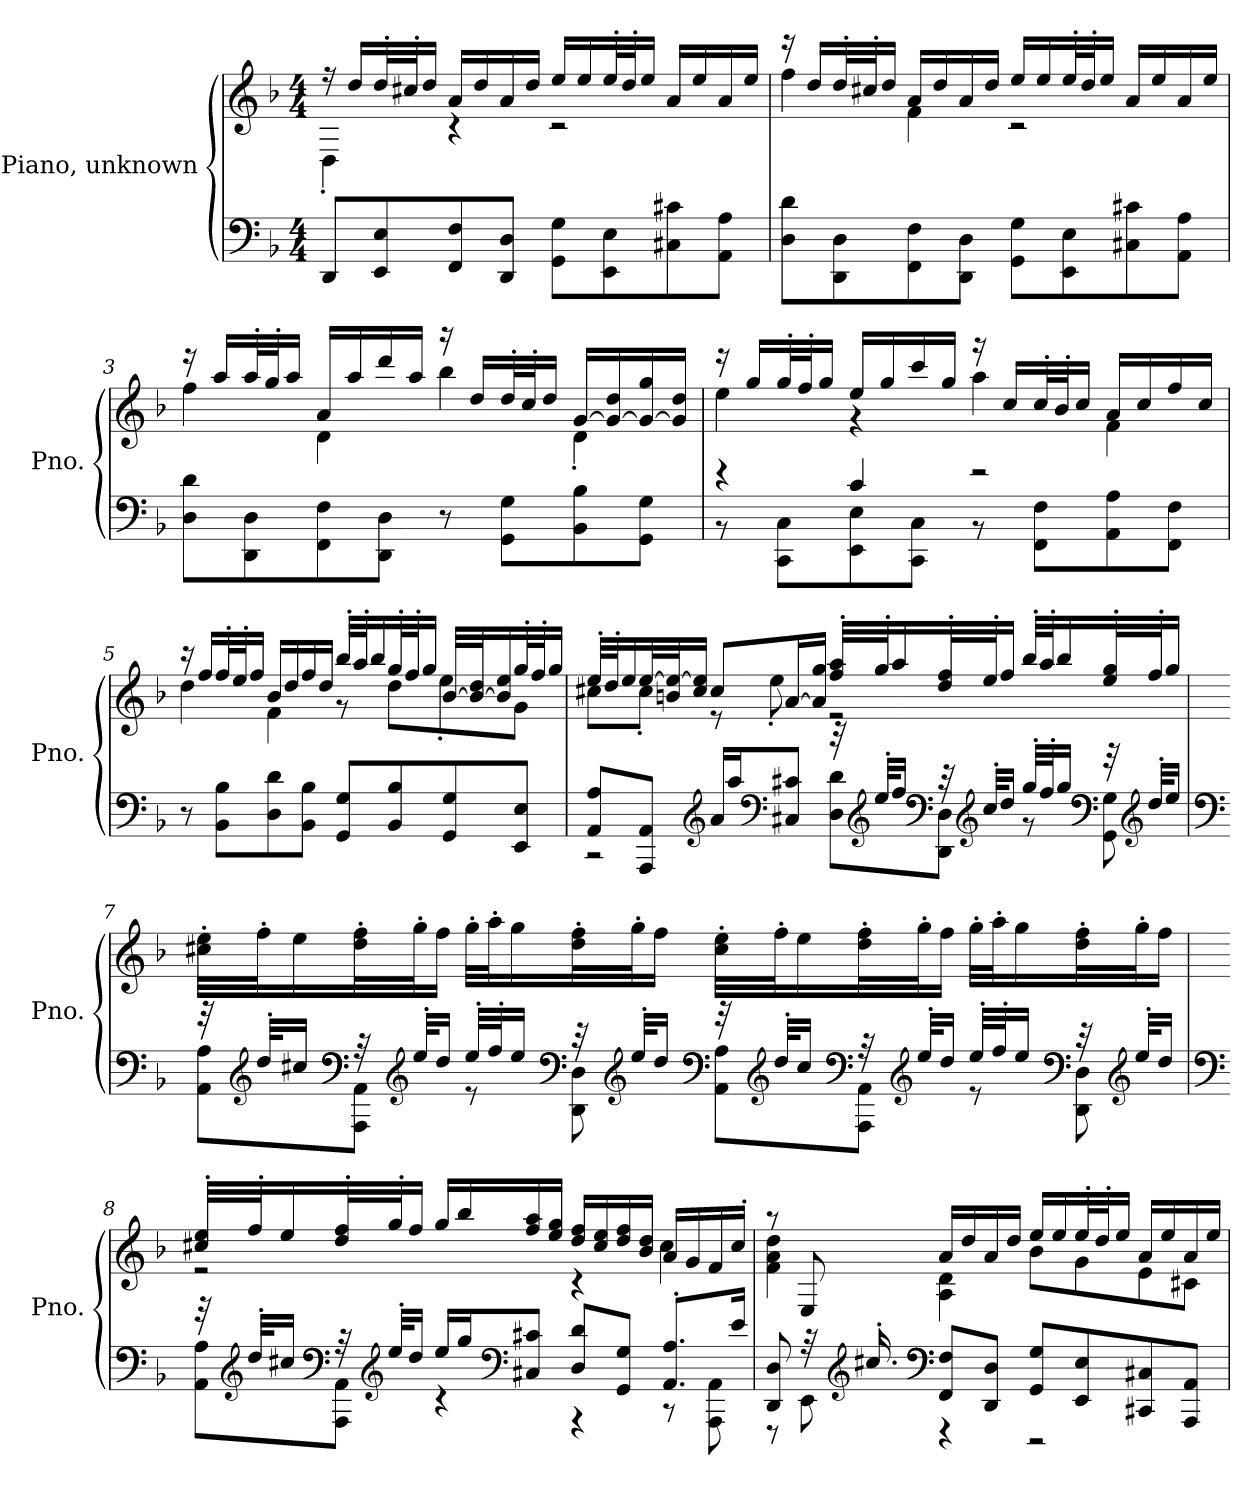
**kern	**kern
*part1	*part1
*staff2	*staff1
*I"Piano, unknown	*
*I'Pno.	*
*clefF4	*clefG2
*k[b-]	*k[b-]
*M4/4	*M4/4
*MM120	*MM120
=1	=1
*	*^
8DD/L	16r	4D'\
.	16dd/LL	.
8EE/ 8E/	32dd'/L	.
.	32cc#X'/J	.
.	16dd/JJ	.
8FF/ 8F/	16a/LL	4r
.	16dd/	.
8DD/ 8D/J	16a/	.
.	16dd/JJ	.
8GG\ 8G\L	16ee/LL	2r
.	16ee/	.
8EE\ 8E\	32ee'/L	.
.	32dd'/J	.
.	16ee/JJ	.
8C#X\ 8c#X\	16a/LL	.
.	16ee/	.
8AA\ 8A\J	16a/	.
.	16ee/JJ	.
=2	=2	=2
8D\ 8d\L	16r	4ff\
.	16dd/LL	.
8DD\ 8D\	32dd'/L	.
.	32cc#X'/J	.
.	16dd/JJ	.
8FF\ 8F\	16a/LL	4f\
.	16dd/	.
8DD\ 8D\J	16a/	.
.	16dd/JJ	.
8GG\ 8G\L	16ee/LL	2r
.	16ee/	.
8EE\ 8E\	32ee'/L	.
.	32dd'/J	.
.	16ee/JJ	.
8C#X\ 8c#X\	16a/LL	.
.	16ee/	.
8AA\ 8A\J	16a/	.
.	16ee/JJ	.
!!LO:LB:g=z	!!
=3	=3	=3
8D\ 8d\L	16r	4ff\
.	16aa/LL	.
8DD\ 8D\	32aa'/L	.
.	32gg'/J	.
.	16aa/JJ	.
8FF\ 8F\	16a/LL	4d\
.	16aa/	.
8DD\ 8D\J	16ddd/	.
.	16aa/JJ	.
8r	16r	4bb-\
.	16dd/LL	.
8GG\ 8G\L	32dd'/L	.
.	32cc'/J	.
.	16dd/JJ	.
8BB-\ 8B-\	[16g/LL	4d'\
.	16g/_ 16dd/	.
8GG\ 8G\J	16g/_ 16gg/	.
.	16g/] 16dd/JJ	.
=4	=4	=4
*^	*	*
4r	8r	16r	4ee\
.	.	16gg/LL	.
.	8CC\ 8C\L	32gg'/L	.
.	.	32ff'/J	.
.	.	16gg/JJ	.
4c/	8EE\ 8E\	16ee/LL	4r
.	.	16gg/	.
.	8CC\ 8C\J	16ccc/	.
.	.	16gg/JJ	.
2r	8r	16r	4aa\
.	.	16cc/LL	.
.	8FF\ 8F\L	32cc'/L	.
.	.	32b-'/J	.
.	.	16cc/JJ	.
.	8AA\ 8A\	16a/LL	4f\
.	.	16cc/	.
.	8FF\ 8F\J	16ff/	.
.	.	16cc/JJ	.
*v	*v	*	*
!!LO:LB:g=z	!!
=5	=5	=5
8r	16r	4dd\
.	16ff/LL	.
8BB-\ 8B-\L	32ff'/L	.
.	32ee'/J	.
.	16ff/JJ	.
8D\ 8d\	16b-/LL	4f\
.	16dd/	.
8BB-\ 8B-\J	16ff/	.
.	16dd/JJ	.
8GG/ 8G/L	32bb-'/LLL	8r
.	32aa'/J	.
.	16bb-/	.
8BB-/ 8B-/	32gg'/L	8dd\L
.	32ff'/J	.
.	16gg/JJ	.
8GG/ 8G/	[32b-/LLL	8ee'\
.	32b-/_ 32dd/J	.
.	16b-/] 16ee/	.
8EE/ 8E/J	32gg'/L	8g\J
.	32ff'/J	.
.	16gg/JJ	.
!!LO:LB:g=z	!!
=6	=6	=6
*^	*	*
8AA/ 8A/L	2r	32ee'/LLL	8cc#X\L
.	.	32dd'/J	.
.	.	16ee/	.
8AAA/ 8AA/J	.	[32ee/L	8cc#'\J
.	.	32bn/ 32ee/_J	.
.	.	16cc#/ 16ee/]JJ	.
*clefG2	*	*	*
16a/LL	.	8cc#/L	8r
16aa/J	.	.	.
*clefF4	*	*	*
8C#X/ 8c#X/J	.	[16a/L	8ee'\
.	.	16a/] 16gg/JJ	.
32r	8D\ 8d\L	32ff/' 32aa/'LLL	2r
*clefG2	*	*	*
32ee'/KLL	.	32gg'/J	.
16ff/JJ	.	16aa/	.
*clefF4	*	*	*
32r	8DD\ 8D\J	32dd/' 32ff/'L	.
*clefG2	*	*	*
32cc'/KLL	.	32ee'/J	.
16dd/JJ	.	16ff/JJ	.
32gg'/LLL	8r	32bb-'/LLL	.
32ff'/J	.	32aa'/J	.
16gg/JJ	.	16bb-/	.
*clefF4	*	*	*
32r	8GG\ 8G\	32ee/' 32gg/'L	.
*clefG2	*	*	*
32dd'/KLL	.	32ff'/J	.
16ee/JJ	.	16gg/JJ	.
*	*	*v	*v
!!LO:LB:g=z
=7	=7	=7
*clefF4	*	*
32r	8AA\ 8A\L	32cc#X\' 32ee\'LLL
*clefG2	*	*
32dd'/KLL	.	32ff'\J
16cc#X/JJ	.	16ee\
*clefF4	*	*
32r	8AAA\ 8AA\J	32dd\' 32ff\'L
*clefG2	*	*
32ee'/KLL	.	32gg'\J
16dd/JJ	.	16ff\JJ
32ee'/LLL	8r	32gg'\LLL
32ff'/J	.	32aa'\J
16ee/JJ	.	16gg\
*clefF4	*	*
32r	8DD\ 8D\	32dd\' 32ff\'L
*clefG2	*	*
32ee'/KLL	.	32gg'\J
16dd/JJ	.	16ff\JJ
*clefF4	*	*
32r	8AA\ 8A\L	32cc#\' 32ee\'LLL
*clefG2	*	*
32dd'/KLL	.	32ff'\J
16cc#/JJ	.	16ee\
*clefF4	*	*
32r	8AAA\ 8AA\J	32dd\' 32ff\'L
*clefG2	*	*
32ee'/KLL	.	32gg'\J
16dd/JJ	.	16ff\JJ
32ee'/LLL	8r	32gg'\LLL
32ff'/J	.	32aa'\J
16ee/JJ	.	16gg\
*clefF4	*	*
32r	8DD\ 8D\	32dd\' 32ff\'L
*clefG2	*	*
32ee'/KLL	.	32gg'\J
16dd/JJ	.	16ff\JJ
!!LO:LB:g=z
=8	=8	=8
*clefF4	*	*
*	*	*^
32r	8AA\ 8A\L	32cc#X/' 32ee/'LLL	2r
*clefG2	*	*	*
32dd'/KLL	.	32ff'/J	.
16cc#X/JJ	.	16ee/	.
*clefF4	*	*	*
32r	8AAA\ 8AA\J	32dd/' 32ff/'L	.
*clefG2	*	*	*
32ee'/KLL	.	32gg'/J	.
16dd/JJ	.	16ff/JJ	.
16ee/LL	4r	16gg/LL	.
16gg/J	.	16bb-/	.
*clefF4	*	*	*
8C#X/ 8c#X/J	.	16ff/ 16aa/	.
.	.	16ee/ 16gg/JJ	.
8D/ 8d/L	4r	16dd/ 16ff/LL	4r
.	.	16cc#/ 16ee/	.
8GG/ 8G/J	.	16dd/ 16ff/	.
.	.	16b-/ 16dd/JJ	.
8.AA/' 8.A/'L	8r	16a/LL	4cc#\
.	.	16g/	.
.	8AAA\ 8AA\	16f/	.
16e/Jk	.	16cc#'/JJ	.
!!LO:PB:g=z	!!
=9	=9	=9	=9
8DD/ 8D/	8r	8r	4f\ 4a\ 4dd\
32r	8EE\	8E/	.
*clefG2	*	*	*
16.cc#X'/	.	.	.
*clefF4	*	*	*
8FF/ 8F/L	4r	16a/LL	4A\ 4d\
.	.	16dd/	.
8DD/ 8D/J	.	16a/	.
.	.	16dd/JJ	.
8GG/ 8G/L	2r	16ee/LL	8b-\L
.	.	16ee/	.
8EE/ 8E/	.	32ee'/L	8g\
.	.	32dd'/J	.
.	.	16ee/JJ	.
8CC#X/ 8C#X/	.	16a/LL	8e\
.	.	16ee/	.
8AAA/ 8AA/J	.	16a/	8c#X\J
.	.	16ee/JJ	.
*v	*v	*	*
*	*v	*v
=	=
*-	*-
